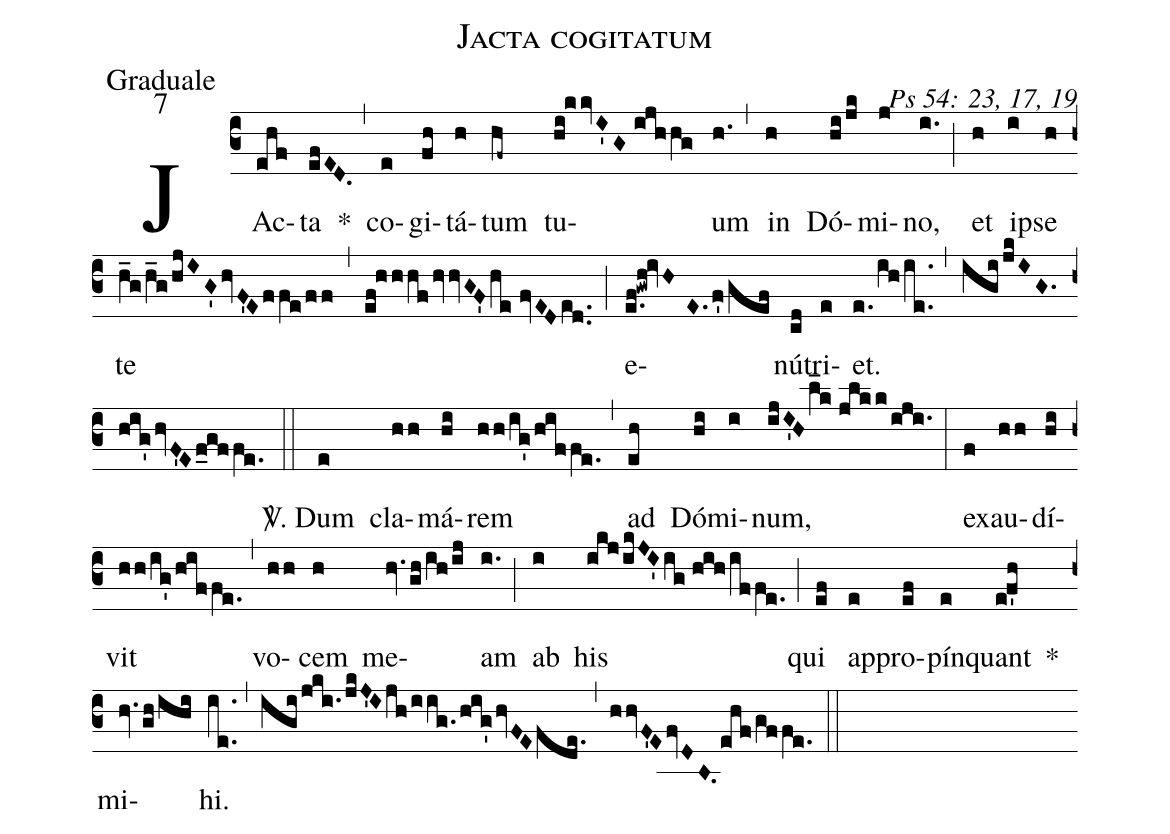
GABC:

name: Jacta cogitatum;
office-part: Graduale;
mode: 7;
commentary: Ps 54: 23, 17, 19;
%%
(c3) JAc(ehf)ta(efED.) *(,) co(e)gi(fh)tá(h)tum(hf~) tu(hi!kkvI'G//ijhhg)um(h.) (,) in(h) Dó(hi/jk)mi(j)no,(i.) (;) et(h) ip(i)se(h) te(h_g/h_g/hjIG'/hvF'E/ffe/ff) (,) (ef!hhhf/hvvGF'/he//fvED/ed..) (;) e(e.f!gwh!ivHE./f'/gef)nú(cd)tri(e)et.(e./ih/ie..) (,) (igi/jkIG./hig'/hvF'E/f_gffe.) (::)
<sp>V/</sp>. Dum(e) cla(hh)má(hi)rem(hh/ig'/hiffe.) (,) ad(eh) Dó(hi)mi(i)num,(ijI'H/l_k//jlkk/iji.) (:)
ex(f)au(hh)dí(hi)vit(hh/ig'/hiffe.) (,) vo(hh)cem(h) me(hv.gh/ih/ij)am(i.) (;) ab(i) his(ikj/ikJI'/ig//hih/iffe.) (;) qui(ef) ap(e)pro(ef)pín(e)quant(e!f'h) *() mi(hv.gh/ihi)hi.(ie..) (,) (igi/jki./jkJ'I/jh/iig./hig'/hvFE/fde.) (,) (hhvF'E/fvDB./ehf/gffe.) (::)
